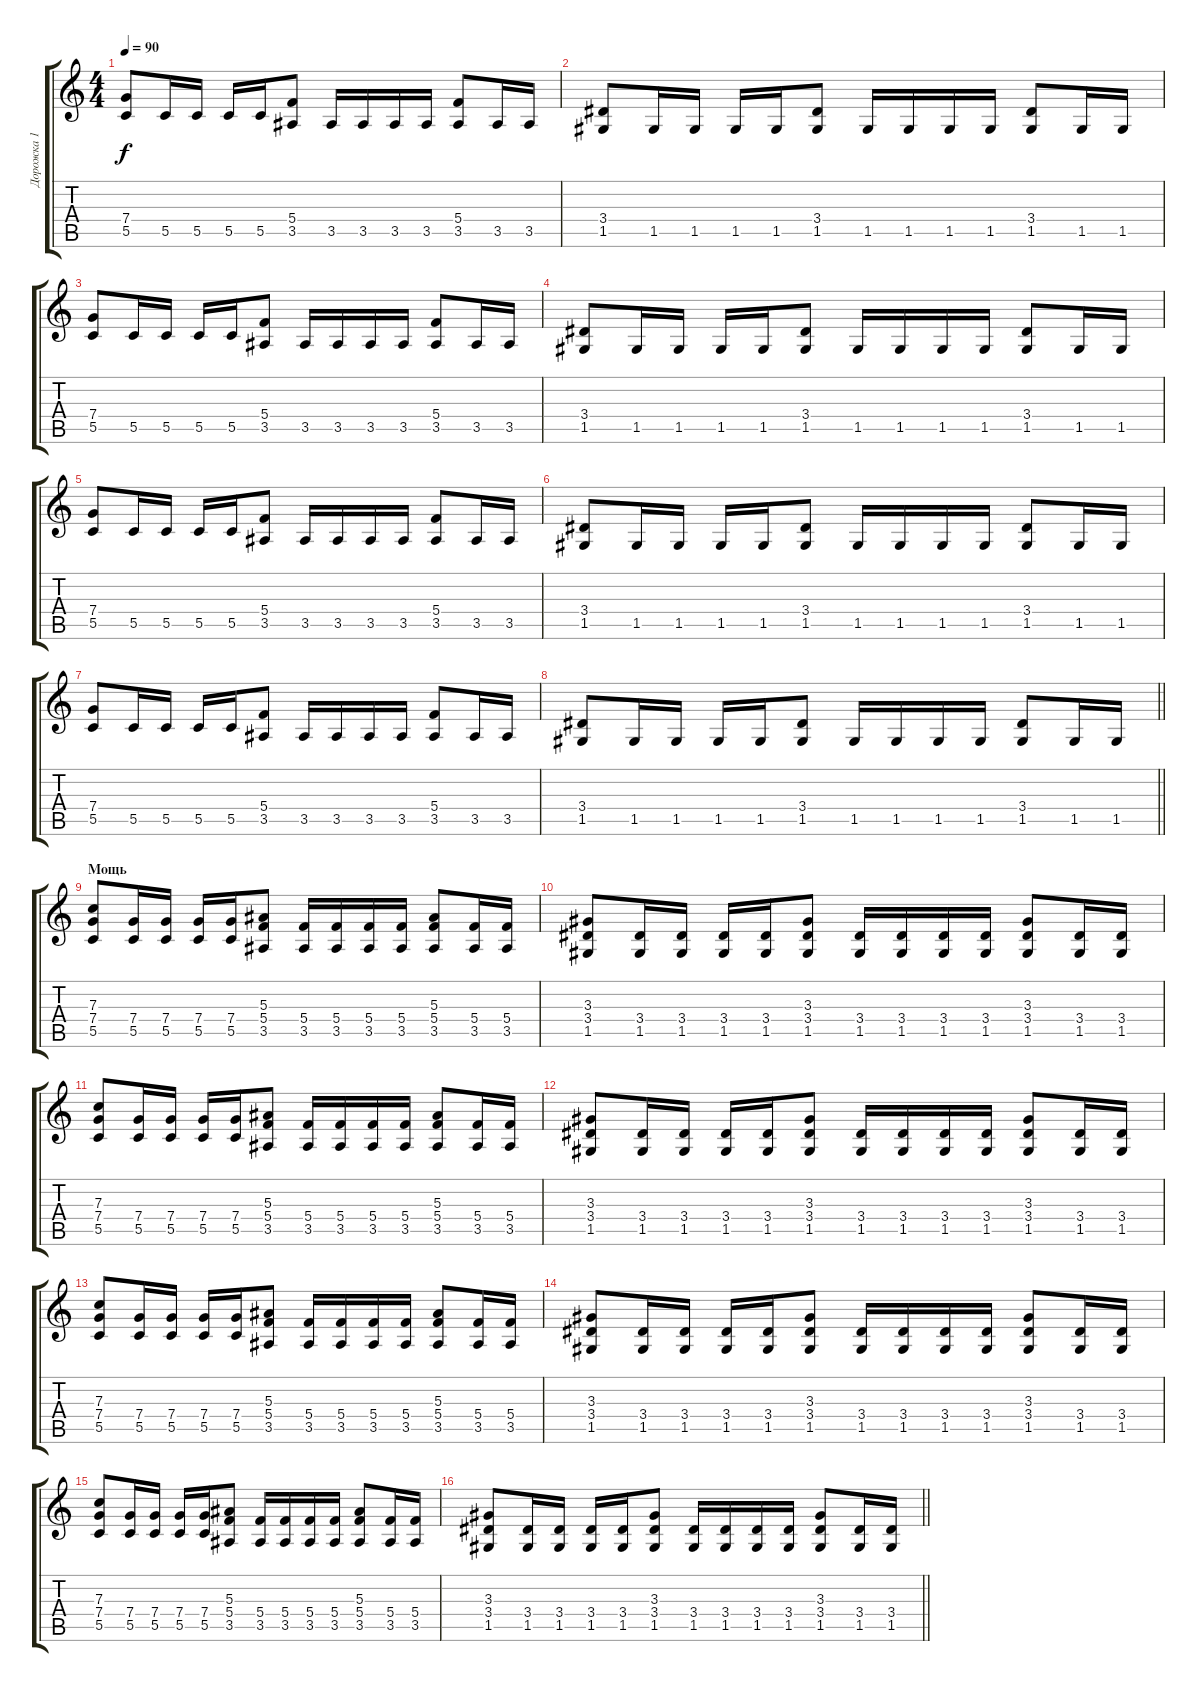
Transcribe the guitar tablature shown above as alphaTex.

\track ("Дорожка 1" "Дорожка 1") {instrument acousticguitarsteel}
\staff {score tabs}
\tuning (D4 A3 F3 C3 G2 C2) {hide}
\ts (4 4)
\tempo 90
\clef g2
\ks c
(7.4 5.5).8{dy f} 5.5.16 5.5.16 5.5.16 5.5.16 (5.4 3.5).8 3.5.16 3.5.16 3.5.16 3.5.16 (5.4 3.5).8 3.5.16 3.5.16 |
(3.4 1.5).8 1.5.16 1.5.16 1.5.16 1.5.16 (3.4 1.5).8 1.5.16 1.5.16 1.5.16 1.5.16 (3.4 1.5).8 1.5.16 1.5.16 |
(7.4 5.5).8 5.5.16 5.5.16 5.5.16 5.5.16 (5.4 3.5).8 3.5.16 3.5.16 3.5.16 3.5.16 (5.4 3.5).8 3.5.16 3.5.16 |
(3.4 1.5).8 1.5.16 1.5.16 1.5.16 1.5.16 (3.4 1.5).8 1.5.16 1.5.16 1.5.16 1.5.16 (3.4 1.5).8 1.5.16 1.5.16 |
(7.4 5.5).8 5.5.16 5.5.16 5.5.16 5.5.16 (5.4 3.5).8 3.5.16 3.5.16 3.5.16 3.5.16 (5.4 3.5).8 3.5.16 3.5.16 |
(3.4 1.5).8 1.5.16 1.5.16 1.5.16 1.5.16 (3.4 1.5).8 1.5.16 1.5.16 1.5.16 1.5.16 (3.4 1.5).8 1.5.16 1.5.16 |
(7.4 5.5).8 5.5.16 5.5.16 5.5.16 5.5.16 (5.4 3.5).8 3.5.16 3.5.16 3.5.16 3.5.16 (5.4 3.5).8 3.5.16 3.5.16 |
\barLineRight lightlight
(3.4 1.5).8 1.5.16 1.5.16 1.5.16 1.5.16 (3.4 1.5).8 1.5.16 1.5.16 1.5.16 1.5.16 (3.4 1.5).8 1.5.16 1.5.16 |
\section ("" "Мощь")
(7.3 7.4 5.5).8{instrument distortionguitar} (7.4 5.5).16 (7.4 5.5).16 (7.4 5.5).16 (7.4 5.5).16 (5.3 5.4 3.5).8 (5.4 3.5).16 (5.4 3.5).16 (5.4 3.5).16 (5.4 3.5).16 (5.3 5.4 3.5).8 (5.4 3.5).16 (5.4 3.5).16 |
(3.3 3.4 1.5).8 (3.4 1.5).16 (3.4 1.5).16 (3.4 1.5).16 (3.4 1.5).16 (3.3 3.4 1.5).8 (3.4 1.5).16 (3.4 1.5).16 (3.4 1.5).16 (3.4 1.5).16 (3.3 3.4 1.5).8 (3.4 1.5).16 (3.4 1.5).16 |
(7.3 7.4 5.5).8 (7.4 5.5).16 (7.4 5.5).16 (7.4 5.5).16 (7.4 5.5).16 (5.3 5.4 3.5).8 (5.4 3.5).16 (5.4 3.5).16 (5.4 3.5).16 (5.4 3.5).16 (5.3 5.4 3.5).8 (5.4 3.5).16 (5.4 3.5).16 |
(3.3 3.4 1.5).8 (3.4 1.5).16 (3.4 1.5).16 (3.4 1.5).16 (3.4 1.5).16 (3.3 3.4 1.5).8 (3.4 1.5).16 (3.4 1.5).16 (3.4 1.5).16 (3.4 1.5).16 (3.3 3.4 1.5).8 (3.4 1.5).16 (3.4 1.5).16 |
(7.3 7.4 5.5).8 (7.4 5.5).16 (7.4 5.5).16 (7.4 5.5).16 (7.4 5.5).16 (5.3 5.4 3.5).8 (5.4 3.5).16 (5.4 3.5).16 (5.4 3.5).16 (5.4 3.5).16 (5.3 5.4 3.5).8 (5.4 3.5).16 (5.4 3.5).16 |
(3.3 3.4 1.5).8 (3.4 1.5).16 (3.4 1.5).16 (3.4 1.5).16 (3.4 1.5).16 (3.3 3.4 1.5).8 (3.4 1.5).16 (3.4 1.5).16 (3.4 1.5).16 (3.4 1.5).16 (3.3 3.4 1.5).8 (3.4 1.5).16 (3.4 1.5).16 |
(7.3 7.4 5.5).8 (7.4 5.5).16 (7.4 5.5).16 (7.4 5.5).16 (7.4 5.5).16 (5.3 5.4 3.5).8 (5.4 3.5).16 (5.4 3.5).16 (5.4 3.5).16 (5.4 3.5).16 (5.3 5.4 3.5).8 (5.4 3.5).16 (5.4 3.5).16 |
\barLineRight lightlight
(3.3 3.4 1.5).8 (3.4 1.5).16 (3.4 1.5).16 (3.4 1.5).16 (3.4 1.5).16 (3.3 3.4 1.5).8 (3.4 1.5).16 (3.4 1.5).16 (3.4 1.5).16 (3.4 1.5).16 (3.3 3.4 1.5).8 (3.4 1.5).16 (3.4 1.5).16
